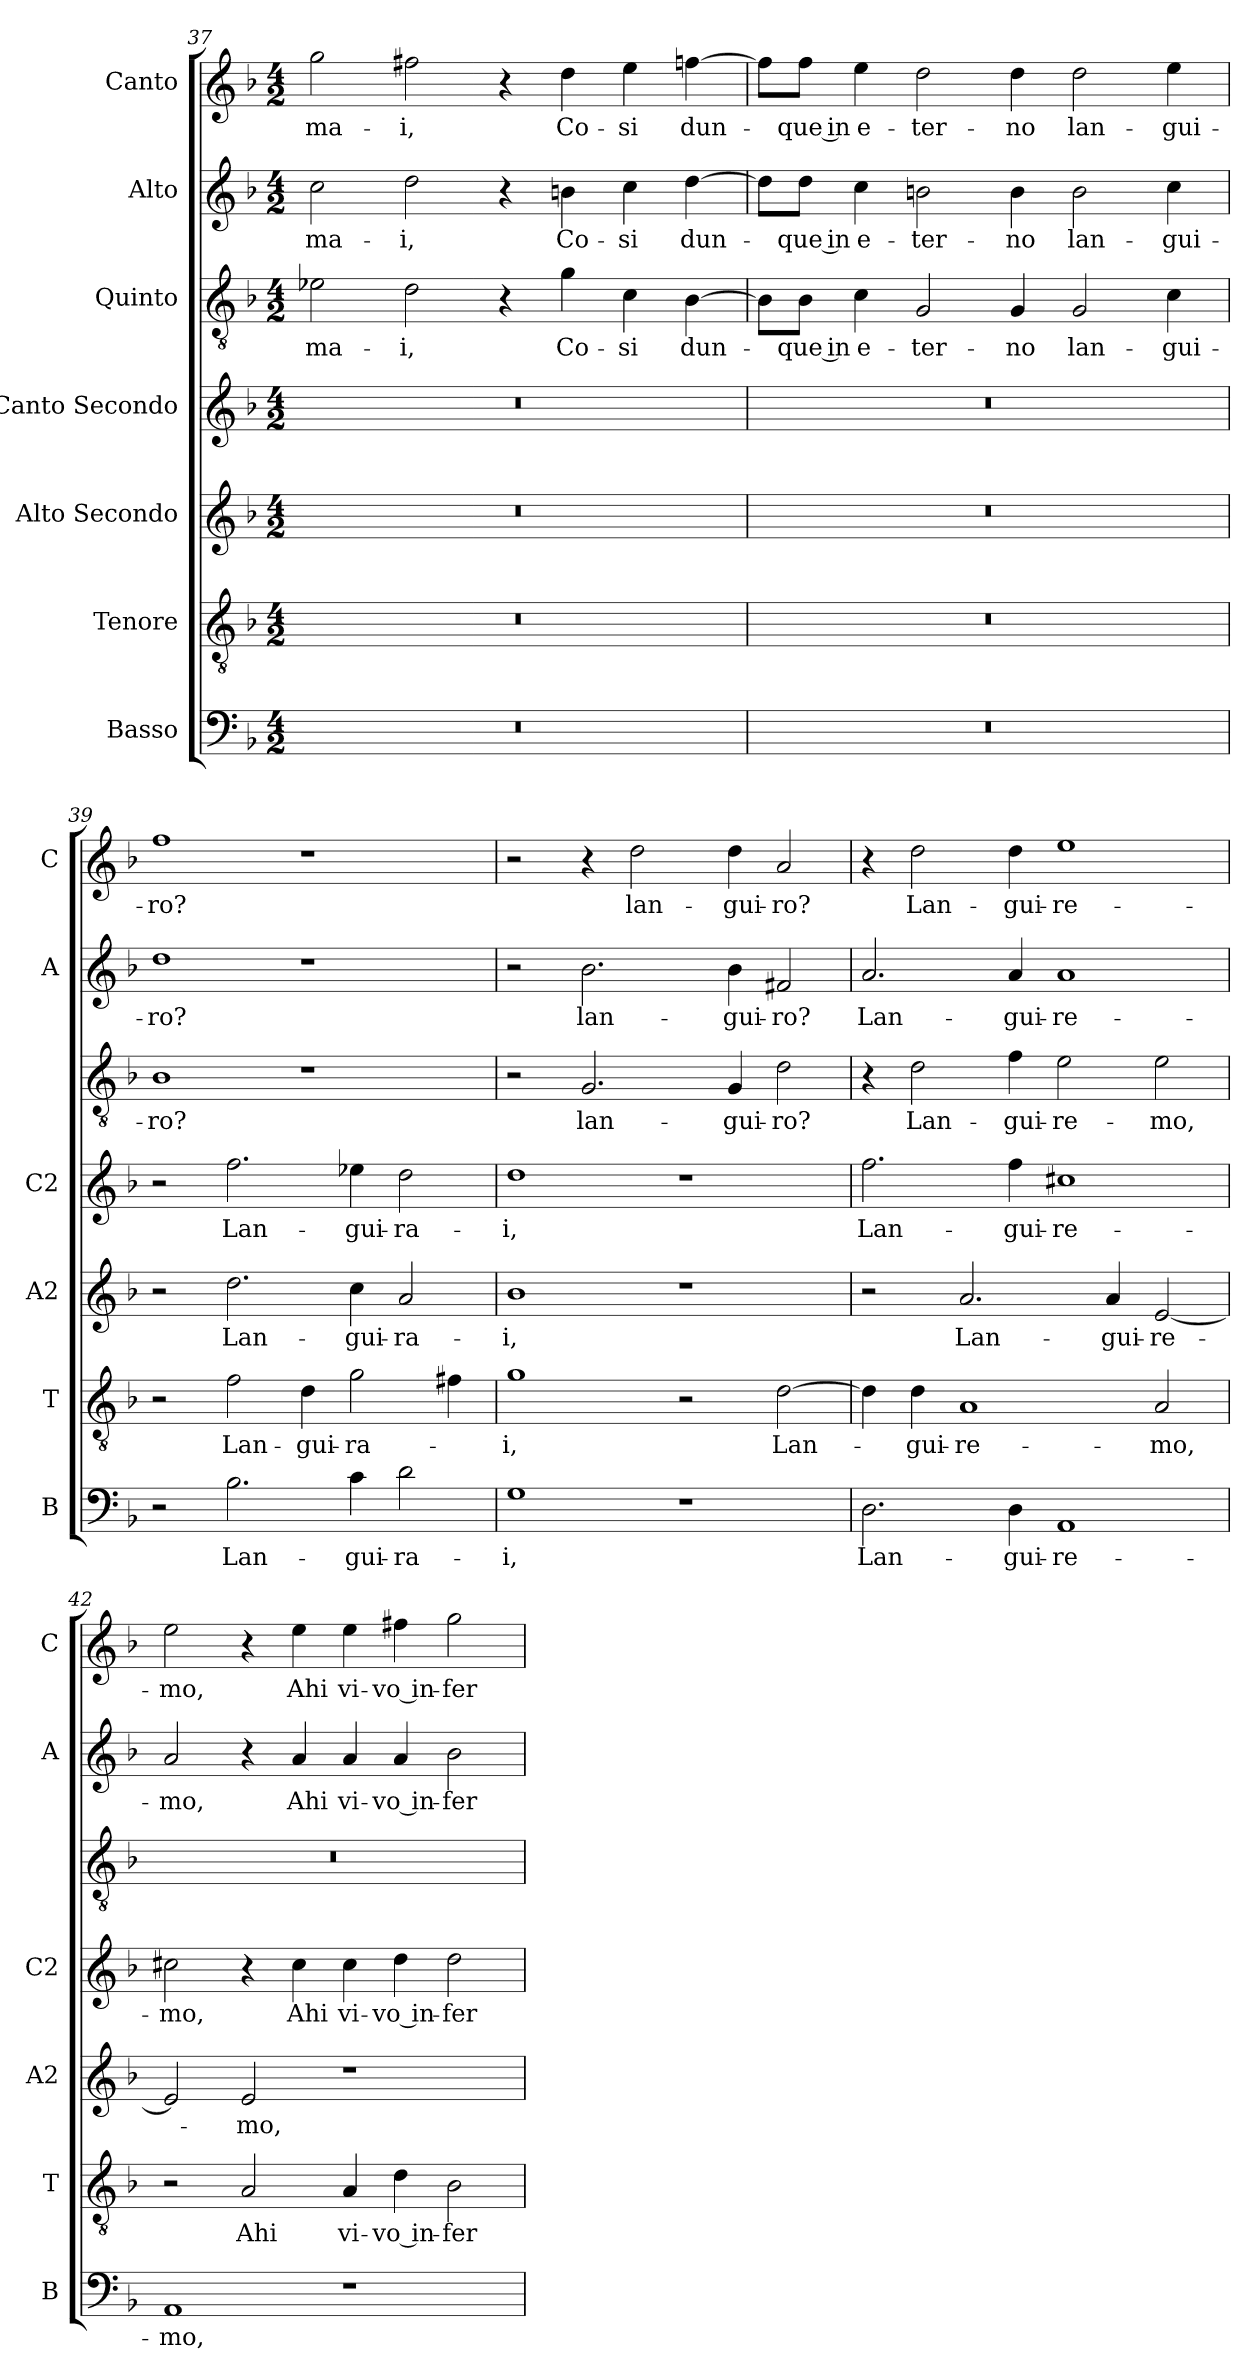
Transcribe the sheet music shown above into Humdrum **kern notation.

**kern	**text	**kern	**text	**kern	**text	**kern	**text	**kern	**text	**kern	**text	**kern	**text
*part7	*part7	*part6	*part6	*part5	*part5	*part4	*part4	*part3	*part3	*part2	*part2	*part1	*part1
*staff7	*staff7	*staff6	*staff6	*staff5	*staff5	*staff4	*staff4	*staff3	*staff3	*staff2	*staff2	*staff1	*staff1
*I"Basso	*	*I"Tenore	*	*I"Alto Secondo	*	*I"Canto Secondo	*	*I"Quinto	*	*I"Alto	*	*I"Canto	*
*I'B	*	*I'T	*	*I'A2	*	*I'C2	*	*	*	*I'A	*	*I'C	*
*clefF4	*	*clefGv2	*	*clefG2	*	*clefG2	*	*clefGv2	*	*clefG2	*	*clefG2	*
*k[b-]	*	*k[b-]	*	*k[b-]	*	*k[b-]	*	*k[b-]	*	*k[b-]	*	*k[b-]	*
*F:	*	*F:	*	*F:	*	*F:	*	*F:	*	*F:	*	*F:	*
*M4/2	*	*M4/2	*	*M4/2	*	*M4/2	*	*M4/2	*	*M4/2	*	*M4/2	*
=37	=37	=37	=37	=37	=37	=37	=37	=37	=37	=37	=37	=37	=37
!	!	!	!	!	!	!	!	!	!LO:LY:b	!	!LO:LY:b	!	!LO:LY:b
0r	.	0r	.	0r	.	0r	.	2e-X\	-ma-	2cc\	-ma-	2gg\	-ma-
!	!	!	!	!	!	!	!	!	!LO:LY:b	!	!LO:LY:b	!	!LO:LY:b
.	.	.	.	.	.	.	.	2d\	-i,	2dd\	-i,	2ff#X\	-i,
.	.	.	.	.	.	.	.	4r	.	4r	.	4r	.
!	!	!	!	!	!	!	!	!	!LO:LY:b	!	!LO:LY:b	!	!LO:LY:b
.	.	.	.	.	.	.	.	4g\	Co-	4bn\	Co-	4dd\	Co-
!	!	!	!	!	!	!	!	!	!LO:LY:b	!	!LO:LY:b	!	!LO:LY:b
.	.	.	.	.	.	.	.	4c\	-si	4cc\	-si	4ee\	-si
!	!	!	!	!	!	!	!	!	!LO:LY:b	!	!LO:LY:b	!	!LO:LY:b
.	.	.	.	.	.	.	.	[4B-\	dun-	[4dd\	dun-	[4ffn\	dun-
!!LO:LB:g=z
=38	=38	=38	=38	=38	=38	=38	=38	=38	=38	=38	=38	=38	=38
0r	.	0r	.	0r	.	0r	.	8B-\L]	.	8dd\L]	.	8ff\L]	.
!	!	!	!	!	!	!	!	!	!LO:LY:b	!	!LO:LY:b	!	!LO:LY:b
.	.	.	.	.	.	.	.	8B-\J	-que in	8dd\J	-que in	8ff\J	-que in
!	!	!	!	!	!	!	!	!	!LO:LY:b	!	!LO:LY:b	!	!LO:LY:b
.	.	.	.	.	.	.	.	4c\	e-	4cc\	e-	4ee\	e-
!	!	!	!	!	!	!	!	!	!LO:LY:b	!	!LO:LY:b	!	!LO:LY:b
.	.	.	.	.	.	.	.	2G/	-ter-	2bn\	-ter-	2dd\	-ter-
!	!	!	!	!	!	!	!	!	!LO:LY:b	!	!LO:LY:b	!	!LO:LY:b
.	.	.	.	.	.	.	.	4G/	-no	4b\	-no	4dd\	-no
!	!	!	!	!	!	!	!	!	!LO:LY:b	!	!LO:LY:b	!	!LO:LY:b
.	.	.	.	.	.	.	.	2G/	lan-	2b\	lan-	2dd\	lan-
!	!	!	!	!	!	!	!	!	!LO:LY:b	!	!LO:LY:b	!	!LO:LY:b
.	.	.	.	.	.	.	.	4c\	-gui-	4cc\	-gui-	4ee\	-gui-
=39	=39	=39	=39	=39	=39	=39	=39	=39	=39	=39	=39	=39	=39
!	!	!	!	!	!	!	!	!	!LO:LY:b	!	!LO:LY:b	!	!LO:LY:b
2r	.	2r	.	2r	.	2r	.	1B-	-ro?	1dd	-ro?	1ff	-ro?
!	!LO:LY:b	!	!LO:LY:b	!	!LO:LY:b	!	!LO:LY:b	!	!	!	!	!	!
2.B-\	Lan-	2f\	Lan-	2.dd\	Lan-	2.ff\	Lan-	.	.	.	.	.	.
!	!	!	!LO:LY:b	!	!	!	!	!	!	!	!	!	!
.	.	4d\	-gui-	.	.	.	.	1r	.	1r	.	1r	.
!	!LO:LY:b	!	!LO:LY:b	!	!LO:LY:b	!	!LO:LY:b	!	!	!	!	!	!
4c\	-gui-	2g\	-ra-	4cc\	-gui-	4ee-X\	-gui-	.	.	.	.	.	.
!	!LO:LY:b	!	!	!	!LO:LY:b	!	!LO:LY:b	!	!	!	!	!	!
2d\	-ra-	.	.	2a/	-ra-	2dd\	-ra-	.	.	.	.	.	.
.	.	4f#X\	.	.	.	.	.	.	.	.	.	.	.
=40	=40	=40	=40	=40	=40	=40	=40	=40	=40	=40	=40	=40	=40
!	!LO:LY:b	!	!LO:LY:b	!	!LO:LY:b	!	!LO:LY:b	!	!	!	!	!	!
1G	-i,	1g	-i,	1b-	-i,	1dd	-i,	2r	.	2r	.	2r	.
!	!	!	!	!	!	!	!	!	!LO:LY:b	!	!LO:LY:b	!	!
.	.	.	.	.	.	.	.	2.G/	lan-	2.b-\	lan-	4r	.
!	!	!	!	!	!	!	!	!	!	!	!	!	!LO:LY:b
.	.	.	.	.	.	.	.	.	.	.	.	2dd\	lan-
1r	.	2r	.	1r	.	1r	.	.	.	.	.	.	.
!	!	!	!	!	!	!	!	!	!LO:LY:b	!	!LO:LY:b	!	!LO:LY:b
.	.	.	.	.	.	.	.	4G/	-gui-	4b-\	-gui-	4dd\	-gui-
!	!	!	!LO:LY:b	!	!	!	!	!	!LO:LY:b	!	!LO:LY:b	!	!LO:LY:b
.	.	[2d\	Lan-	.	.	.	.	2d\	-ro?	2f#X/	-ro?	2a/	-ro?
=41	=41	=41	=41	=41	=41	=41	=41	=41	=41	=41	=41	=41	=41
!	!LO:LY:b	!	!	!	!	!	!LO:LY:b	!	!	!	!LO:LY:b	!	!
2.D\	Lan-	4d\]	.	2r	.	2.ff\	Lan-	4r	.	2.a/	Lan-	4r	.
!	!	!	!LO:LY:b	!	!	!	!	!	!LO:LY:b	!	!	!	!LO:LY:b
.	.	4d\	-gui-	.	.	.	.	2d\	Lan-	.	.	2dd\	Lan-
!	!	!	!LO:LY:b	!	!LO:LY:b	!	!	!	!	!	!	!	!
.	.	1A	-re-	2.a/	Lan-	.	.	.	.	.	.	.	.
!	!LO:LY:b	!	!	!	!	!	!LO:LY:b	!	!LO:LY:b	!	!LO:LY:b	!	!LO:LY:b
4D\	-gui-	.	.	.	.	4ff\	-gui-	4f\	-gui-	4a/	-gui-	4dd\	-gui-
!	!LO:LY:b	!	!	!	!	!	!LO:LY:b	!	!LO:LY:b	!	!LO:LY:b	!	!LO:LY:b
1AA	-re-	.	.	.	.	1cc#X	-re-	2e\	-re-	1a	-re-	1ee	-re-
!	!	!	!	!	!LO:LY:b	!	!	!	!	!	!	!	!
.	.	.	.	4a/	-gui-	.	.	.	.	.	.	.	.
!	!	!	!LO:LY:b	!	!LO:LY:b	!	!	!	!LO:LY:b	!	!	!	!
.	.	2A/	-mo,	[2e/	-re-	.	.	2e\	-mo,	.	.	.	.
!!LO:PB:g=z
=42	=42	=42	=42	=42	=42	=42	=42	=42	=42	=42	=42	=42	=42
!	!LO:LY:b	!	!	!	!	!	!LO:LY:b	!	!	!	!LO:LY:b	!	!LO:LY:b
1AA	-mo,	2r	.	2e/]	.	2cc#X\	-mo,	0r	.	2a/	-mo,	2ee\	-mo,
!	!	!	!LO:LY:b	!	!LO:LY:b	!	!	!	!	!	!	!	!
.	.	2A/	Ahi	2e/	-mo,	4r	.	.	.	4r	.	4r	.
!	!	!	!	!	!	!	!LO:LY:b	!	!	!	!LO:LY:b	!	!LO:LY:b
.	.	.	.	.	.	4cc#\	Ahi	.	.	4a/	Ahi	4ee\	Ahi
!	!	!	!LO:LY:b	!	!	!	!LO:LY:b	!	!	!	!LO:LY:b	!	!LO:LY:b
1r	.	4A/	vi-	1r	.	4cc#\	vi-	.	.	4a/	vi-	4ee\	vi-
!	!	!	!LO:LY:b	!	!	!	!LO:LY:b	!	!	!	!LO:LY:b	!	!LO:LY:b
.	.	4d\	-vo in-	.	.	4dd\	-vo in-	.	.	4a/	-vo in-	4ff#X\	-vo in-
!	!	!	!LO:LY:b	!	!	!	!LO:LY:b	!	!	!	!LO:LY:b	!	!LO:LY:b
.	.	2B-\	-fer-	.	.	2dd\	-fer-	.	.	2b-\	-fer-	2gg\	-fer-
=	=	=	=	=	=	=	=	=	=	=	=	=	=
*-	*-	*-	*-	*-	*-	*-	*-	*-	*-	*-	*-	*-	*-
